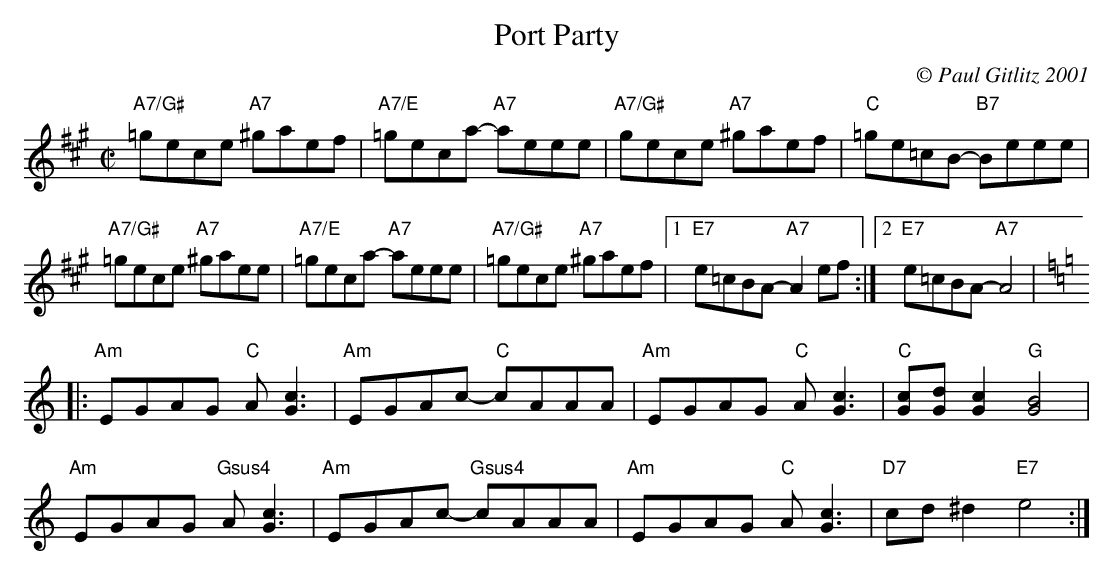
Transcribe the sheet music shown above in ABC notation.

X:1
T:Port Party
M:C|
L:1/8
C:© Paul Gitlitz 2001
K:A
"A7/G#"=gece "A7"^gaef|"A7/E"=geca- "A7"aeee|"A7/G#"gece "A7"^gaef|"C"=ge=cB- "B7"Beee|!
"A7/G#"=gece "A7"^gaee|"A7/E"=geca- "A7"aeee|"A7/G#"=gece "A7"^gaef|1"E7"e=cBA- "A7"A2ef:|2"E7"e=cBA- "A7"A4|!
K:Am
|:"Am"EGAG "C"A [G3c3]|"Am"EGAc- "C"cAAA|"Am"EGAG "C"A [G3c3]|"C"[Gc][Gd] [G2c2] "G"[G4B4]|!
"Am"EGAG "Gsus4"A [G3c3]|"Am"EGAc- "Gsus4"cAAA| "Am"EGAG "C"A [G3c3]|"D7"cd ^d2"E7"e4:|]
